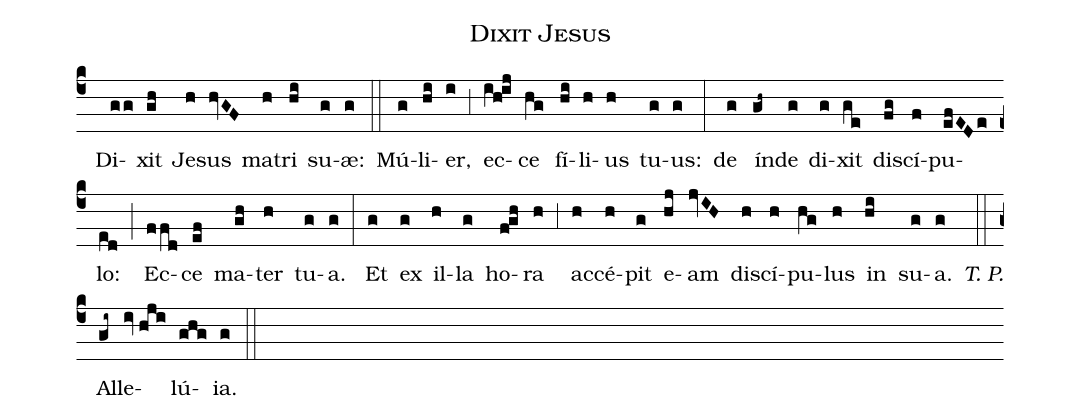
name:Dixit Jesus;
office-part:Communio;
mode:8;
%%
(c4) () Di(gg)xit(gh) Je(h)sus(hvGF) ma(h)tri(hi) su(g)æ:(g) (::) Mú(g)li(hi)er,(i) (;3) ec(ih!ij)ce(hg) fí(hi)li(h)us(h) tu(g)us:(g) (:) de(g) ín(gh~)de(g) di(g)xit(ge) di(fg)scí(f)pu(efEDe)lo:(ed) (;) Ec(ffd)ce(ef) ma(gh)ter(h) tu(g)a.(g) (:) Et(g) ex(g) il(h)la(g) ho(f!gh)ra(h) (;3) ac(h)cé(h)pit(g) e(hj)am(jvIH) di(h)scí(h)pu(hg)lus(h) in(hi) su(g)a.(g) <i>T. P.</i>(::) Al(gi~)le(iv//hji)lú(ghg)ia.(g) (::)
